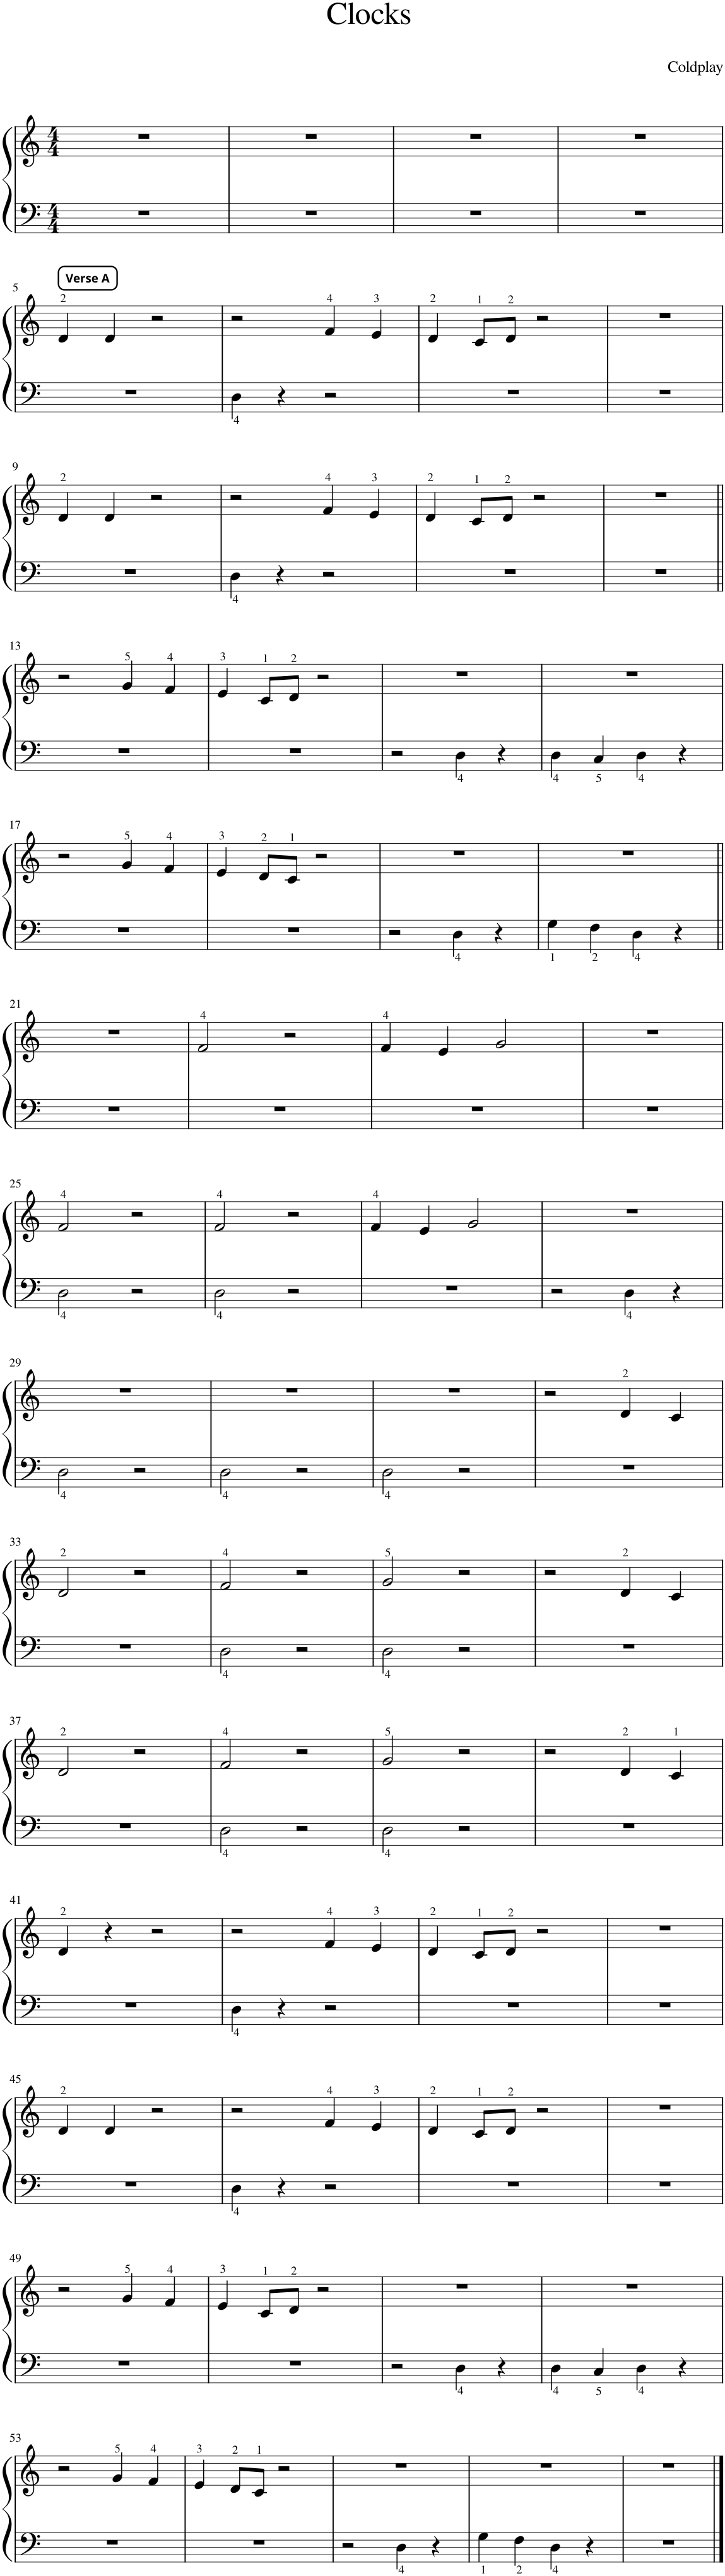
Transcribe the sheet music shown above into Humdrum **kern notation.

**kern	**kern
*part1	*part1
*staff2	*staff1
*I"Piano	*
*I'Pno.	*
*clefF4	*clefG2
*k[]	*k[]
*M4/4	*M4/4
=1	=1
1r	1r
=2	=2
1r	1r
=3	=3
1r	1r
=4	=4
1r	1r
!!LO:LB:g=z
!!LO:REH:place=s1:a:B:cj:fs=8:t=Verse A
=5	=5
1r	4d/
.	4d/
.	2r
=6	=6
4D\	2r
4r	.
2r	4f/
.	4e/
=7	=7
1r	4d/
.	8c/L
.	8d/J
.	2r
=8	=8
1r	1r
!!LO:LB:g=z
=9	=9
1r	4d/
.	4d/
.	2r
=10	=10
4D\	2r
4r	.
2r	4f/
.	4e/
=11	=11
1r	4d/
.	8c/L
.	8d/J
.	2r
=12	=12
1r	1r
!!LO:LB:g=z
=13||	=13||
1r	2r
.	4g/
.	4f/
=14	=14
1r	4e/
.	8c/L
.	8d/J
.	2r
=15	=15
2r	1r
4D\	.
4r	.
=16	=16
4D\	1r
4C/	.
4D\	.
4r	.
!!LO:LB:g=z
=17	=17
1r	2r
.	4g/
.	4f/
=18	=18
1r	4e/
.	8d/L
.	8c/J
.	2r
=19	=19
2r	1r
4D\	.
4r	.
=20	=20
4G\	1r
4F\	.
4D\	.
4r	.
!!LO:LB:g=z
=21||	=21||
1r	1r
=22	=22
1r	2f/
.	2r
=23	=23
1r	4f/
.	4e/
.	2g/
=24	=24
1r	1r
!!LO:LB:g=z
=25	=25
2D\	2f/
2r	2r
=26	=26
2D\	2f/
2r	2r
=27	=27
1r	4f/
.	4e/
.	2g/
=28	=28
2r	1r
4D\	.
4r	.
!!LO:LB:g=z
=29	=29
2D\	1r
2r	.
=30	=30
2D\	1r
2r	.
=31	=31
2D\	1r
2r	.
=32	=32
1r	2r
.	4d/
.	4c/
!!LO:LB:g=z
=33	=33
1r	2d/
.	2r
=34	=34
2D\	2f/
2r	2r
=35	=35
2D\	2g/
2r	2r
=36	=36
1r	2r
.	4d/
.	4c/
!!LO:LB:g=z
=37	=37
1r	2d/
.	2r
=38	=38
2D\	2f/
2r	2r
=39	=39
2D\	2g/
2r	2r
=40	=40
1r	2r
.	4d/
.	4c/
!!LO:LB:g=z
=41	=41
1r	4d/
.	4r
.	2r
=42	=42
4D\	2r
4r	.
2r	4f/
.	4e/
=43	=43
1r	4d/
.	8c/L
.	8d/J
.	2r
=44	=44
1r	1r
!!LO:LB:g=z
=45	=45
1r	4d/
.	4d/
.	2r
=46	=46
4D\	2r
4r	.
2r	4f/
.	4e/
=47	=47
1r	4d/
.	8c/L
.	8d/J
.	2r
=48	=48
1r	1r
!!LO:LB:g=z
=49	=49
1r	2r
.	4g/
.	4f/
=50	=50
1r	4e/
.	8c/L
.	8d/J
.	2r
=51	=51
2r	1r
4D\	.
4r	.
=52	=52
4D\	1r
4C/	.
4D\	.
4r	.
!!LO:LB:g=z
=53	=53
1r	2r
.	4g/
.	4f/
=54	=54
1r	4e/
.	8d/L
.	8c/J
.	2r
=55	=55
2r	1r
4D\	.
4r	.
=56	=56
4G\	1r
4F\	.
4D\	.
4r	.
=57	=57
1r	1r
==	==
*-	*-
